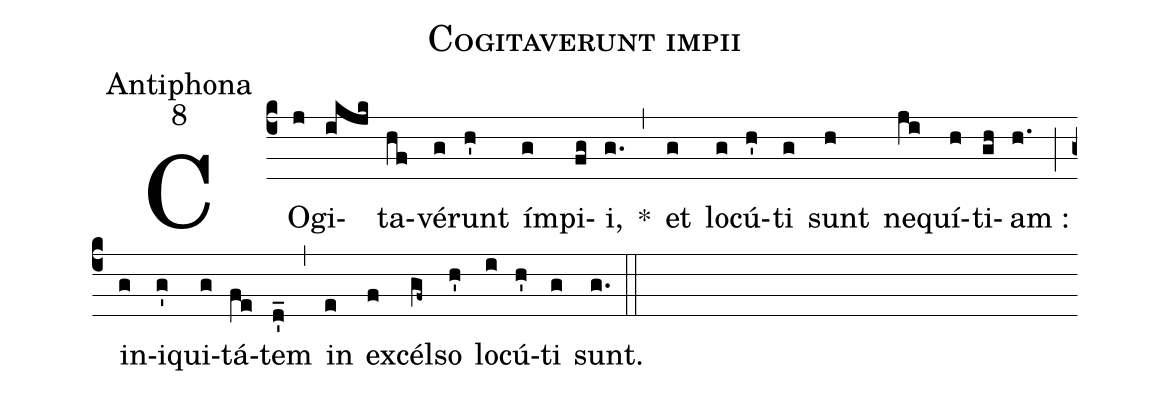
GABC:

name:Cogitaverunt impii;
office-part:Antiphona;
mode:8;
%%
(c4) CO(j)gi(ikjk)ta(hf)vé(g)runt(h') ím(g)pi(fg)i,(g.) *(,) et(g) lo(g)cú(h')ti(g) sunt(h) ne(ji)quí(h)ti(gh)am :(h.) (;) in(g)i(g')qui(g)tá(fe)tem(d_') (,) in(e) ex(f)cél(gf~)so(h') lo(i)cú(h')ti(g) sunt.(g.) (::)
